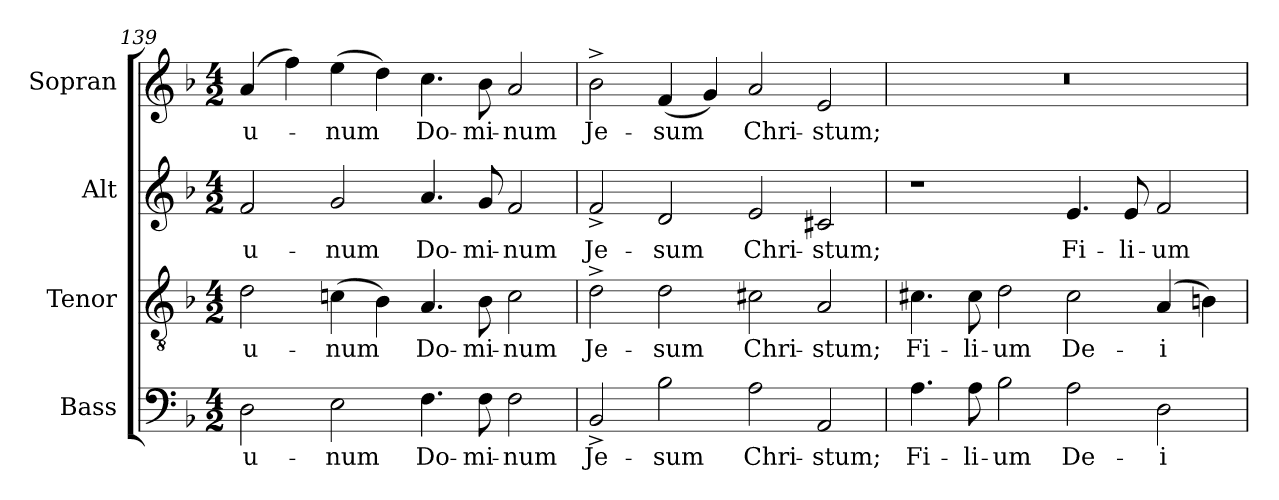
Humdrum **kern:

**kern	**text	**kern	**text	**kern	**text	**kern	**text
*part4	*part4	*part3	*part3	*part2	*part2	*part1	*part1
*staff4	*staff4	*staff3	*staff3	*staff2	*staff2	*staff1	*staff1
*I"Bass	*	*I"Tenor	*	*I"Alt	*	*I"Sopran	*
*I'B.	*	*I'T.	*	*I'A.	*	*I'S.	*
*clefF4	*	*clefGv2	*	*clefG2	*	*clefG2	*
*k[b-]	*	*k[b-]	*	*k[b-]	*	*k[b-]	*
*F:	*	*F:	*	*F:	*	*F:	*
*M4/2	*	*M4/2	*	*M4/2	*	*M4/2	*
=139	=139	=139	=139	=139	=139	=139	=139
!	!LO:LY:b	!	!LO:LY:b	!	!LO:LY:b	!	!LO:LY:b
2D\	u-	2d\	u-	2f/	u-	(>4a/	u-
.	.	.	.	.	.	4ff\)	.
!	!LO:LY:b	!	!LO:LY:b	!	!LO:LY:b	!	!LO:LY:b
2E\	-num	(>4cn\	-num	2g/	-num	(>4ee\	-num
.	.	4B-\)	.	.	.	4dd\)	.
!	!LO:LY:b	!	!LO:LY:b	!	!LO:LY:b	!	!LO:LY:b
4.F\	Do-	4.A/	Do-	4.a/	Do-	4.cc\	Do-
!	!LO:LY:b	!	!LO:LY:b	!	!LO:LY:b	!	!LO:LY:b
8F\	-mi-	8B-\	-mi-	8g/	-mi-	8b-\	-mi-
!	!LO:LY:b	!	!LO:LY:b	!	!LO:LY:b	!	!LO:LY:b
2F\	-num	2c\	-num	2f/	-num	2a/	-num
=140	=140	=140	=140	=140	=140	=140	=140
!	!LO:LY:b	!	!LO:LY:b	!	!LO:LY:b	!	!LO:LY:b
2BB-^>/	Je-	2d^>\	Je-	2f^>/	Je-	2b-^>\	Je-
!	!LO:LY:b	!	!LO:LY:b	!	!LO:LY:b	!	!LO:LY:b
2B-\	-sum	2d\	-sum	2d/	-sum	(<4f/	-sum
.	.	.	.	.	.	4g/)	.
!	!LO:LY:b	!	!LO:LY:b	!	!LO:LY:b	!	!LO:LY:b
2A\	Chri-	2c#X\	Chri-	2e/	Chri-	2a/	Chri-
!	!LO:LY:b	!	!LO:LY:b	!	!LO:LY:b	!	!LO:LY:b
2AA/	-stum;	2A/	-stum;	2c#X/	-stum;	2e/	-stum;
!!LO:LB:g=z
=141	=141	=141	=141	=141	=141	=141	=141
!	!LO:LY:b	!	!LO:LY:b	!	!	!	!
4.A\	Fi-	4.c#X\	Fi-	1r	.	0r	.
!	!LO:LY:b	!	!LO:LY:b	!	!	!	!
8A\	-li-	8c#\	-li-	.	.	.	.
!	!LO:LY:b	!	!LO:LY:b	!	!	!	!
2B-\	-um	2d\	-um	.	.	.	.
!	!LO:LY:b	!	!LO:LY:b	!	!LO:LY:b	!	!
2A\	De-	2c#\	De-	4.e/	Fi-	.	.
!	!	!	!	!	!LO:LY:b	!	!
.	.	.	.	8e/	-li-	.	.
!	!LO:LY:b	!	!LO:LY:b	!	!LO:LY:b	!	!
2D\	-i	(>4A/	-i	2f/	-um	.	.
.	.	4Bn\)	.	.	.	.	.
=	=	=	=	=	=	=	=
*-	*-	*-	*-	*-	*-	*-	*-
